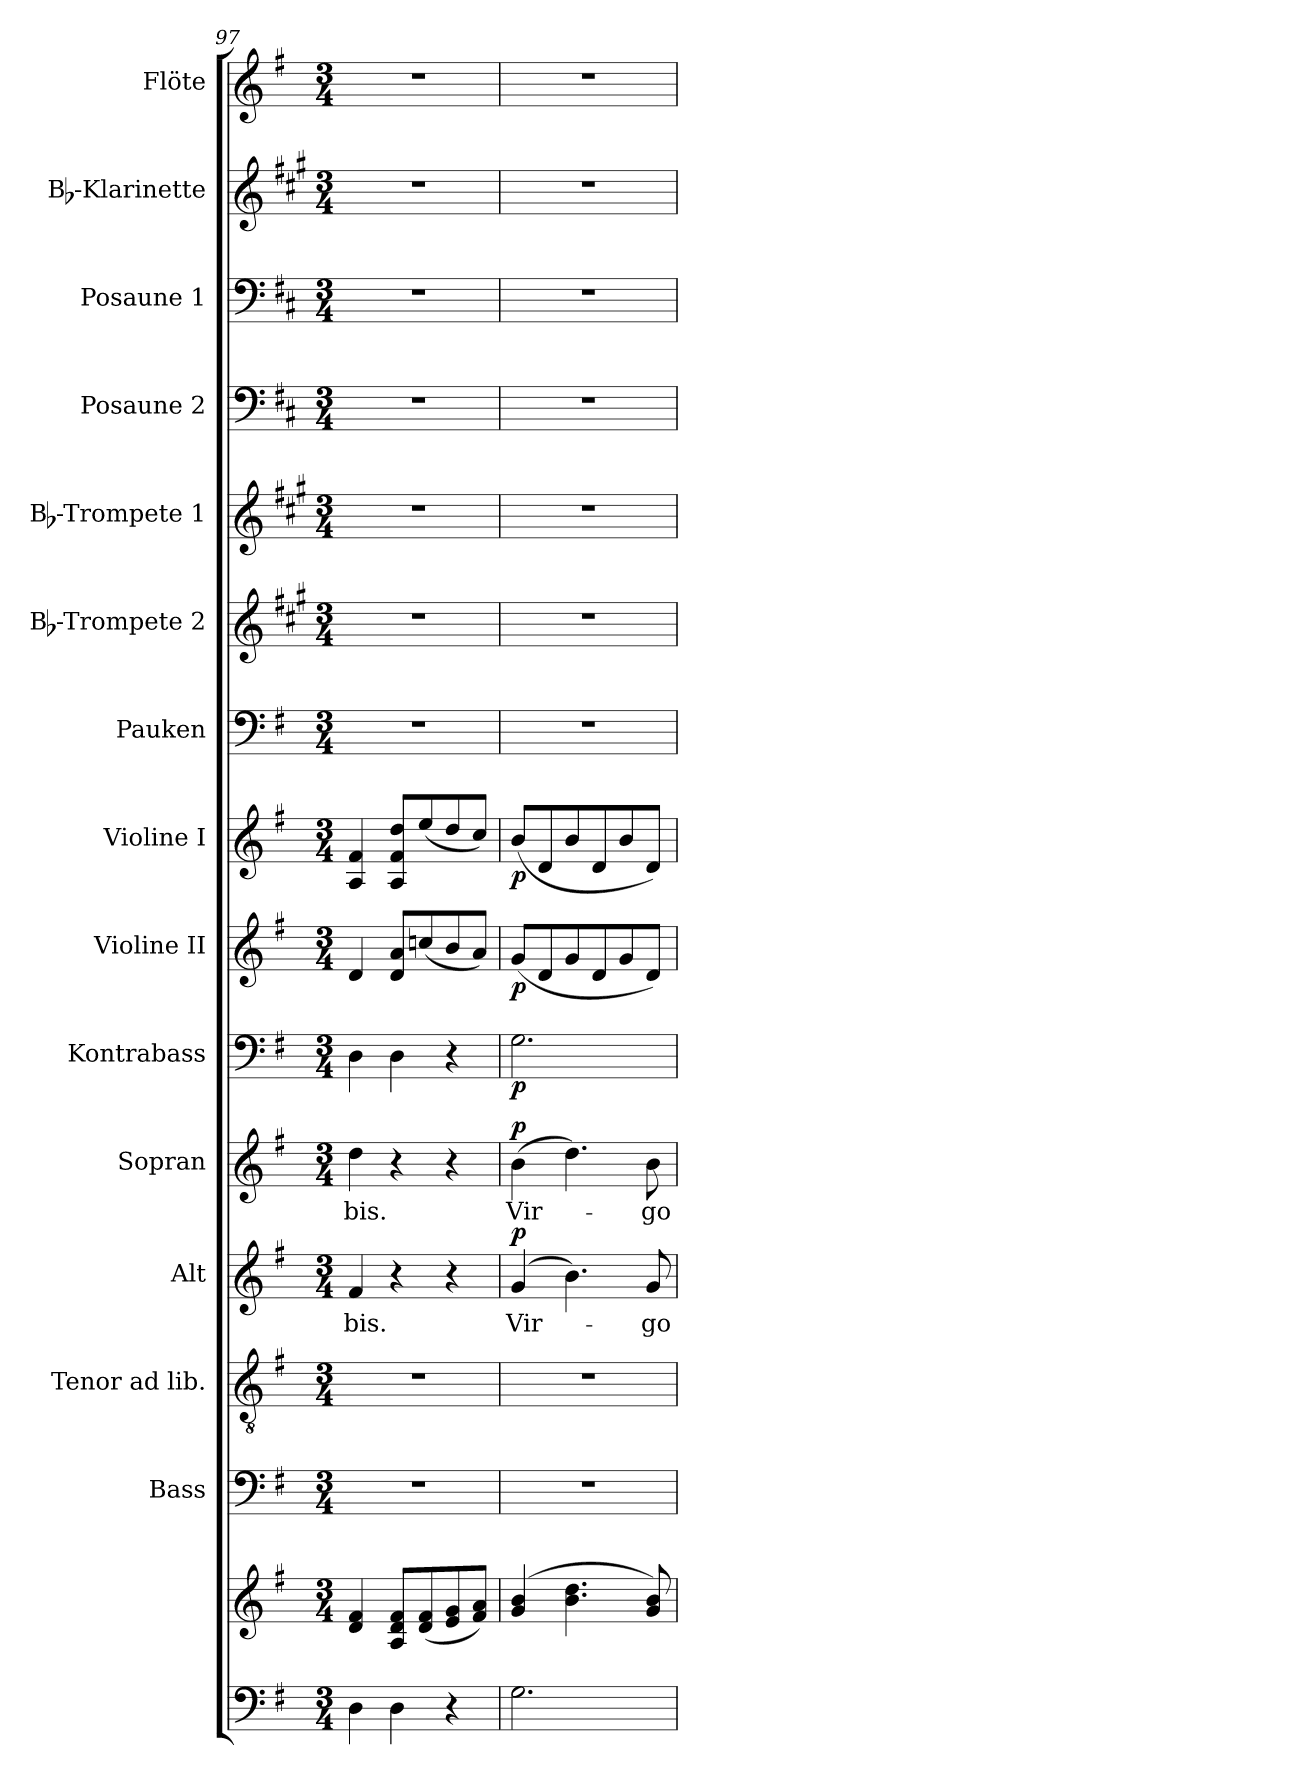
**kern	**kern	**kern	**kern	**kern	**text	**dynam	**kern	**text	**dynam	**kern	**dynam	**kern	**dynam	**kern	**dynam	**kern	**kern	**kern	**kern	**kern	**kern	**kern
*part15	*part15	*part14	*part13	*part12	*part12	*part12	*part11	*part11	*part11	*part10	*part10	*part9	*part9	*part8	*part8	*part7	*part6	*part5	*part4	*part3	*part2	*part1
*staff16	*staff15	*staff14	*staff13	*staff12	*staff12	*staff12	*staff11	*staff11	*staff11	*staff10	*staff10	*staff9	*staff9	*staff8	*staff8	*staff7	*staff6	*staff5	*staff4	*staff3	*staff2	*staff1
*	*	*I"Bass	*I"Tenor ad lib.	*I"Alt	*	*	*I"Sopran	*	*	*I"Kontrabass	*	*I"Violine II	*	*I"Violine I	*	*I"Pauken	*I"Bb-Trompete 2	*I"Bb-Trompete 1	*I"Posaune 2	*I"Posaune 1	*I"Bb-Klarinette	*I"Flöte
*	*	*I'B.	*I'T.	*I'A.	*	*	*I'S.	*	*	*I'Kb.	*	*I'Vl. II	*	*I'Vl. I	*	*I'Pk.	*I'Bb Trp. 2	*I'Bb Trp. 1	*I'Pos. 2	*I'Pos. 1	*I'Bb Kl.	*I'Fl.
!!LO:PB:g=z
*clefF4	*clefG2	*clefF4	*clefGv2	*clefG2	*	*	*clefG2	*	*	*clefF4	*	*clefG2	*	*clefG2	*	*clefF4	*clefG2	*clefG2	*clefF4	*clefF4	*clefG2	*clefG2
*	*	*	*	*	*	*	*	*	*	*ITrd7c12	*	*	*	*	*	*	*ITrd1c2	*ITrd1c2	*ITrd4c7	*ITrd4c7	*ITrd1c2	*
*k[f#]	*k[f#]	*k[f#]	*k[f#]	*k[f#]	*	*	*k[f#]	*	*	*k[f#]	*	*k[f#]	*	*k[f#]	*	*k[f#]	*k[f#]	*k[f#]	*k[f#]	*k[f#]	*k[f#]	*k[f#]
*G:	*G:	*G:	*G:	*G:	*	*	*G:	*	*	*G:	*	*G:	*	*G:	*	*G:	*G:	*G:	*G:	*G:	*G:	*G:
*M3/4	*M3/4	*M3/4	*M3/4	*M3/4	*	*	*M3/4	*	*	*M3/4	*	*M3/4	*	*M3/4	*	*M3/4	*M3/4	*M3/4	*M3/4	*M3/4	*M3/4	*M3/4
=97	=97	=97	=97	=97	=97	=97	=97	=97	=97	=97	=97	=97	=97	=97	=97	=97	=97	=97	=97	=97	=97	=97
!	!	!	!	!	!LO:LY:b	!	!	!LO:LY:b	!	!	!	!	!	!	!	!	!	!	!	!	!	!
4D\	4d/ 4f#/	2.r	2.r	4f#/	-bis.	.	4dd\	-bis.	.	4DD\	.	4d/	.	4A/ 4f#/	.	2.r	2.r	2.r	2.r	2.r	2.r	2.r
4D\	8A/ 8d/ 8f#/L	.	.	4r	.	.	4r	.	.	4DD\	.	8d/ 8a/L	.	8A/ 8f#/ 8dd/L	.	.	.	.	.	.	.	.
.	(<8d/ 8f#/	.	.	.	.	.	.	.	.	.	.	(<8ccn/	.	(<8ee/	.	.	.	.	.	.	.	.
4r	8e/ 8g/	.	.	4r	.	.	4r	.	.	4r	.	8b/	.	8dd/	.	.	.	.	.	.	.	.
.	8f#/ 8a/J)	.	.	.	.	.	.	.	.	.	.	8a/J)	.	8cc/J)	.	.	.	.	.	.	.	.
=98	=98	=98	=98	=98	=98	=98	=98	=98	=98	=98	=98	=98	=98	=98	=98	=98	=98	=98	=98	=98	=98	=98
!	!	!	!	!	!LO:LY:b	!LO:DY:a	!	!LO:LY:b	!LO:DY:a	!	!LO:DY:b	!	!LO:DY:b	!	!LO:DY:b	!	!	!	!	!	!	!
2.G\	(4g/ 4b/	2.r	2.r	(4g/	Vir-	p	(>4b\	Vir-	p	2.GG\	p	(<8g/L	p	(<8b/L	p	2.r	2.r	2.r	2.r	2.r	2.r	2.r
.	.	.	.	.	.	.	.	.	.	.	.	8d/	.	8d/	.	.	.	.	.	.	.	.
.	4.b\ 4.dd\	.	.	4.b\)	.	.	4.dd\)	.	.	.	.	8g/	.	8b/	.	.	.	.	.	.	.	.
.	.	.	.	.	.	.	.	.	.	.	.	8d/	.	8d/	.	.	.	.	.	.	.	.
.	.	.	.	.	.	.	.	.	.	.	.	8g/	.	8b/	.	.	.	.	.	.	.	.
!	!	!	!	!	!LO:LY:b	!	!	!LO:LY:b	!	!	!	!	!	!	!	!	!	!	!	!	!	!
.	8g/ 8b/)	.	.	8g/	-go	.	8b\	-go	.	.	.	8d/J)	.	8d/J)	.	.	.	.	.	.	.	.
=	=	=	=	=	=	=	=	=	=	=	=	=	=	=	=	=	=	=	=	=	=	=
*-	*-	*-	*-	*-	*-	*-	*-	*-	*-	*-	*-	*-	*-	*-	*-	*-	*-	*-	*-	*-	*-	*-
